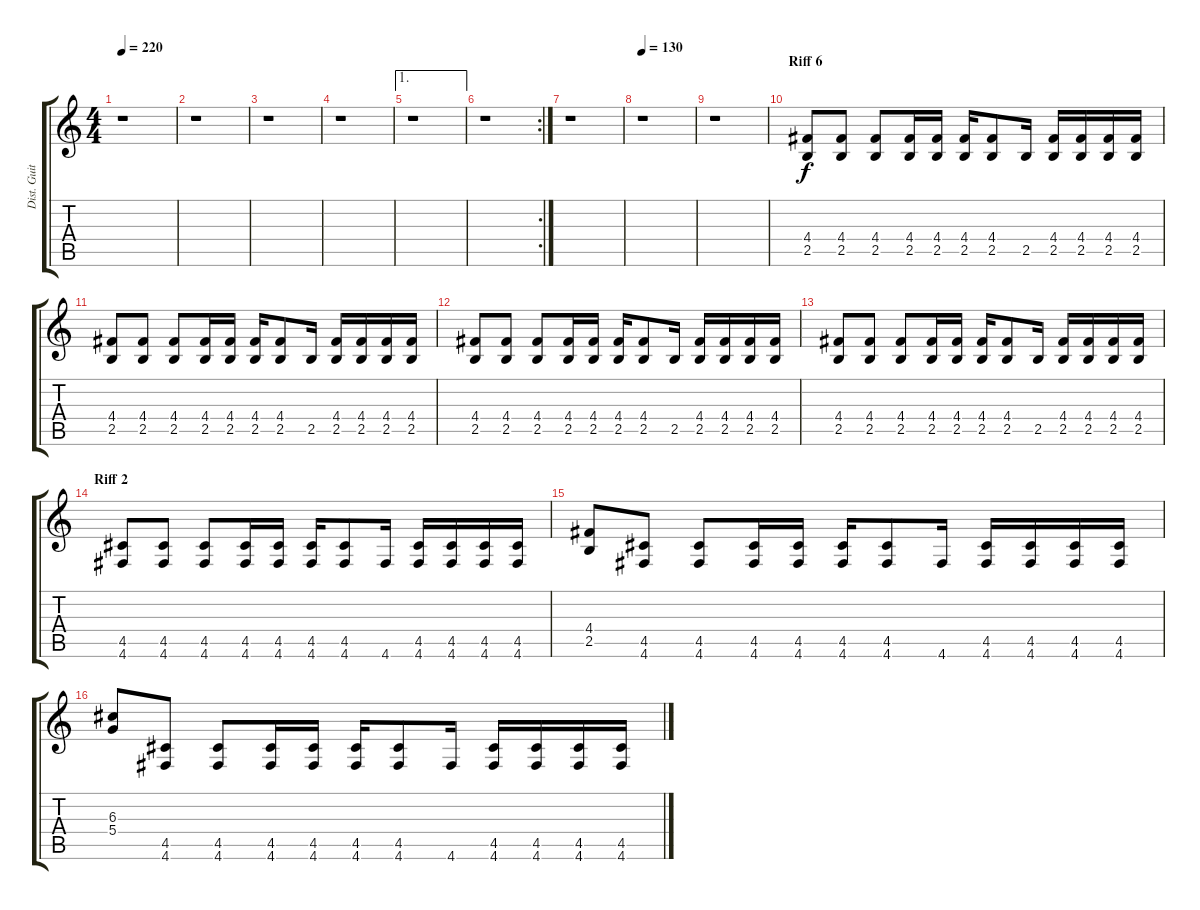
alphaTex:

\track ("Dist. Guitar" "Dist. Guit") {instrument distortionguitar}
\staff {score tabs}
\tuning (E4 B3 G3 D3 A2 D2) {hide}
\ts (4 4)
\tempo 220
\clef g2
\ks c
r.1{dy f} |
r.1 |
r.1 |
r.1 |
\ae 1
r.1 |
\rc 2
r.1 |
r.1 |
\tempo 130
r.1 |
r.1 |
\section ("" "Riff 6")
(4.4 2.5).8 (4.4 2.5).8 (4.4 2.5).8 (4.4 2.5).16 (4.4 2.5).16 (4.4 2.5).16 (4.4 2.5).8 2.5.16 (4.4 2.5).16 (4.4 2.5).16 (4.4 2.5).16 (4.4 2.5).16 |
(4.4 2.5).8 (4.4 2.5).8 (4.4 2.5).8 (4.4 2.5).16 (4.4 2.5).16 (4.4 2.5).16 (4.4 2.5).8 2.5.16 (4.4 2.5).16 (4.4 2.5).16 (4.4 2.5).16 (4.4 2.5).16 |
(4.4 2.5).8 (4.4 2.5).8 (4.4 2.5).8 (4.4 2.5).16 (4.4 2.5).16 (4.4 2.5).16 (4.4 2.5).8 2.5.16 (4.4 2.5).16 (4.4 2.5).16 (4.4 2.5).16 (4.4 2.5).16 |
(4.4 2.5).8 (4.4 2.5).8 (4.4 2.5).8 (4.4 2.5).16 (4.4 2.5).16 (4.4 2.5).16 (4.4 2.5).8 2.5.16 (4.4 2.5).16 (4.4 2.5).16 (4.4 2.5).16 (4.4 2.5).16 |
\section ("" "Riff 2")
(4.5 4.6).8 (4.5 4.6).8 (4.5 4.6).8 (4.5 4.6).16 (4.5 4.6).16 (4.5 4.6).16 (4.5 4.6).8 4.6.16 (4.5 4.6).16 (4.5 4.6).16 (4.5 4.6).16 (4.5 4.6).16 |
(4.4 2.5).8 (4.5 4.6).8 (4.5 4.6).8 (4.5 4.6).16 (4.5 4.6).16 (4.5 4.6).16 (4.5 4.6).8 4.6.16 (4.5 4.6).16 (4.5 4.6).16 (4.5 4.6).16 (4.5 4.6).16 |
(6.3 5.4).8 (4.5 4.6).8 (4.5 4.6).8 (4.5 4.6).16 (4.5 4.6).16 (4.5 4.6).16 (4.5 4.6).8 4.6.16 (4.5 4.6).16 (4.5 4.6).16 (4.5 4.6).16 (4.5 4.6).16
